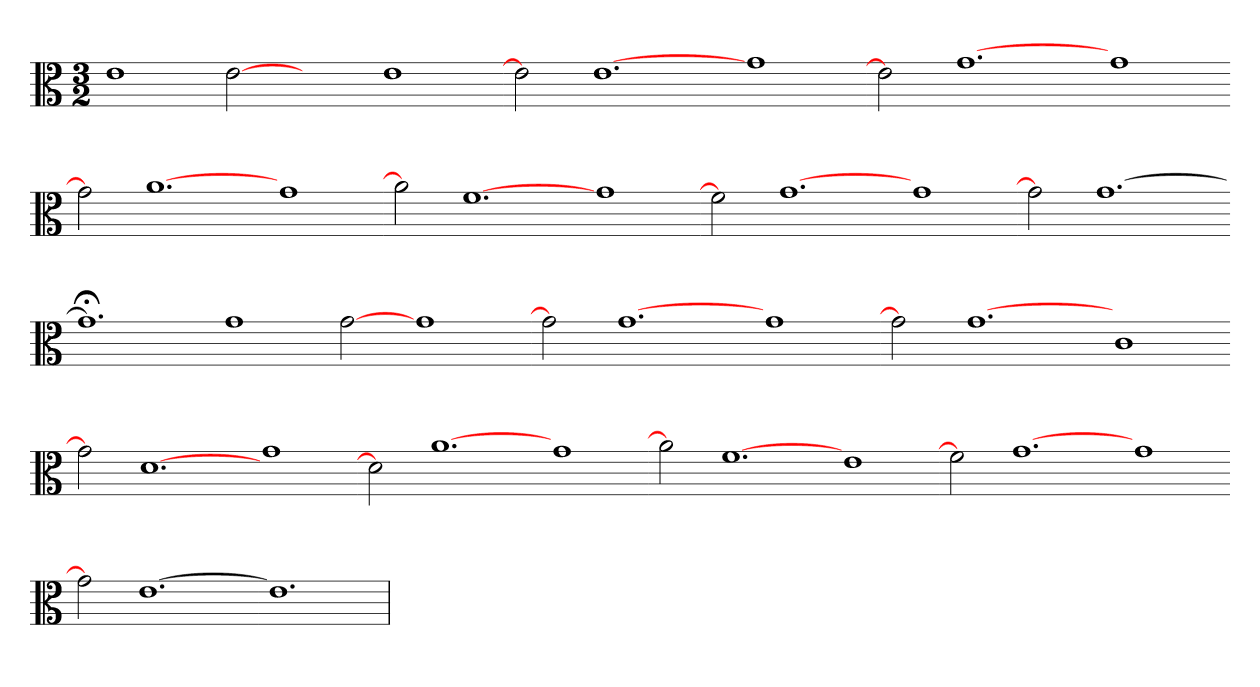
**kern
*part1
*staff1
*clefC3
*k[]
*M3/2
=
1e
[2e
2ryy
1e
=-
2e]
[1.e
1g
=-
2e]
[1.g
1g
=-
2g]
[1.a
1g
=-
2a]
[1.f
1g
=-
2f]
[1.g
1g
=-
2g]
[1.g
=-
1.g;<]
1g
[2g
1g
=-
2g]
[1.g
1g
=-
2g]
[1.g
1c
=-
2g]
[1.d
1g
=-
2d]
[1.a
1g
=-
2a]
[1.f
1e
=-
2f]
[1.g
1g
=-
2g]
[1.e
=1-
1.e]
=
*-
